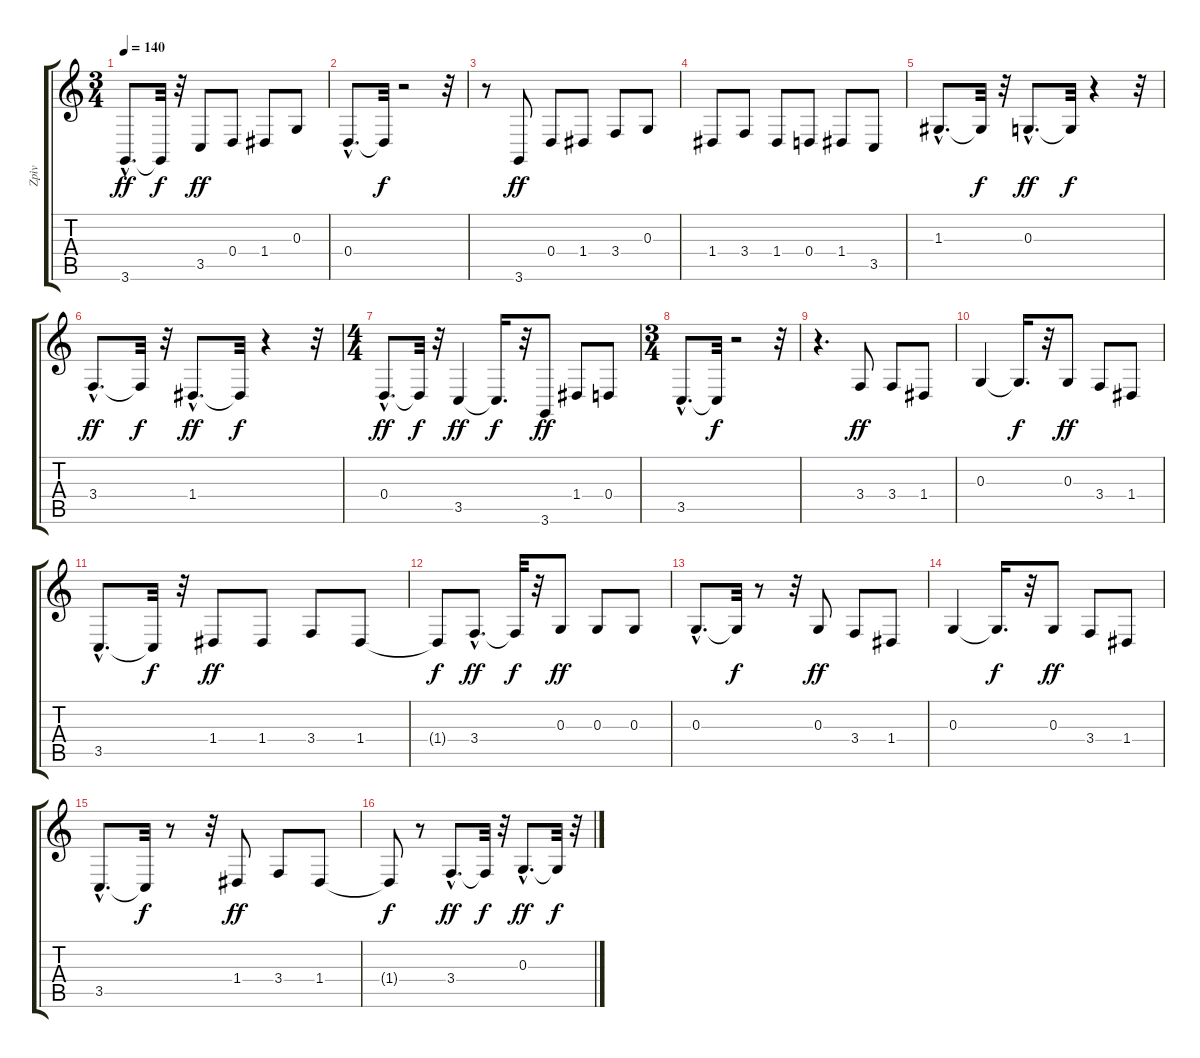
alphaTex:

\track ("Zpìv" "Zpìv") {instrument oboe}
\staff {score tabs}
\tuning (E4 B3 G3 D3 A2 E2) {hide}
\ts (3 4)
\tempo 140
\clef g2
\ks c
3.6{hac}.8{d dy ff} 3.6{t}.32{dy f} r.32 3.5.8{dy ff} 0.4.8 1.4.8 0.3.8 |
0.4{hac}.8{d} 0.4{t}.32{dy f} r.2 r.32 |
r.8 3.6.8{dy ff} 0.4.8 1.4.8 3.4.8 0.3.8 |
1.4.8 3.4.8 1.4.8 0.4.8 1.4.8 3.5.8 |
1.3{hac}.8{d} 1.3{t}.32{dy f} r.32 0.3{hac}.8{d dy ff} 0.3{t}.32{dy f} r.4 r.32 |
3.4{hac}.8{d dy ff} 3.4{t}.32{dy f} r.32 1.4{hac}.8{d dy ff} 1.4{t}.32{dy f} r.4 r.32 |
\ts (4 4)
0.4{hac}.8{d dy ff} 0.4{t}.32{dy f} r.32 3.5.4{dy ff} 3.5{t}.16{d dy f} r.32 3.6.8{dy ff} 1.4.8 0.4.8 |
\ts (3 4)
3.5{hac}.8{d} 3.5{t}.32{dy f} r.2 r.32 |
r.4{d} 3.4.8{dy ff} 3.4.8 1.4.8 |
0.3.4 0.3{t}.16{d dy f} r.32 0.3.8{dy ff} 3.4.8 1.4.8 |
3.5{hac}.8{d} 3.5{t}.32{dy f} r.32 1.4.8{dy ff} 1.4.8 3.4.8 1.4.8 |
1.4{t}.8{dy f} 3.4{hac}.8{d dy ff} 3.4{t}.32{dy f} r.32 0.3.8{dy ff} 0.3.8 0.3.8 |
0.3{hac}.8{d} 0.3{t}.32{dy f} r.8 r.32 0.3.8{dy ff} 3.4.8 1.4.8 |
0.3.4 0.3{t}.16{d dy f} r.32 0.3.8{dy ff} 3.4.8 1.4.8 |
3.5{hac}.8{d} 3.5{t}.32{dy f} r.8 r.32 1.4.8{dy ff} 3.4.8 1.4.8 |
1.4{t}.8{dy f} r.8 3.4{hac}.8{d dy ff} 3.4{t}.32{dy f} r.32 0.3{hac}.8{d dy ff} 0.3{t}.32{dy f} r.32
